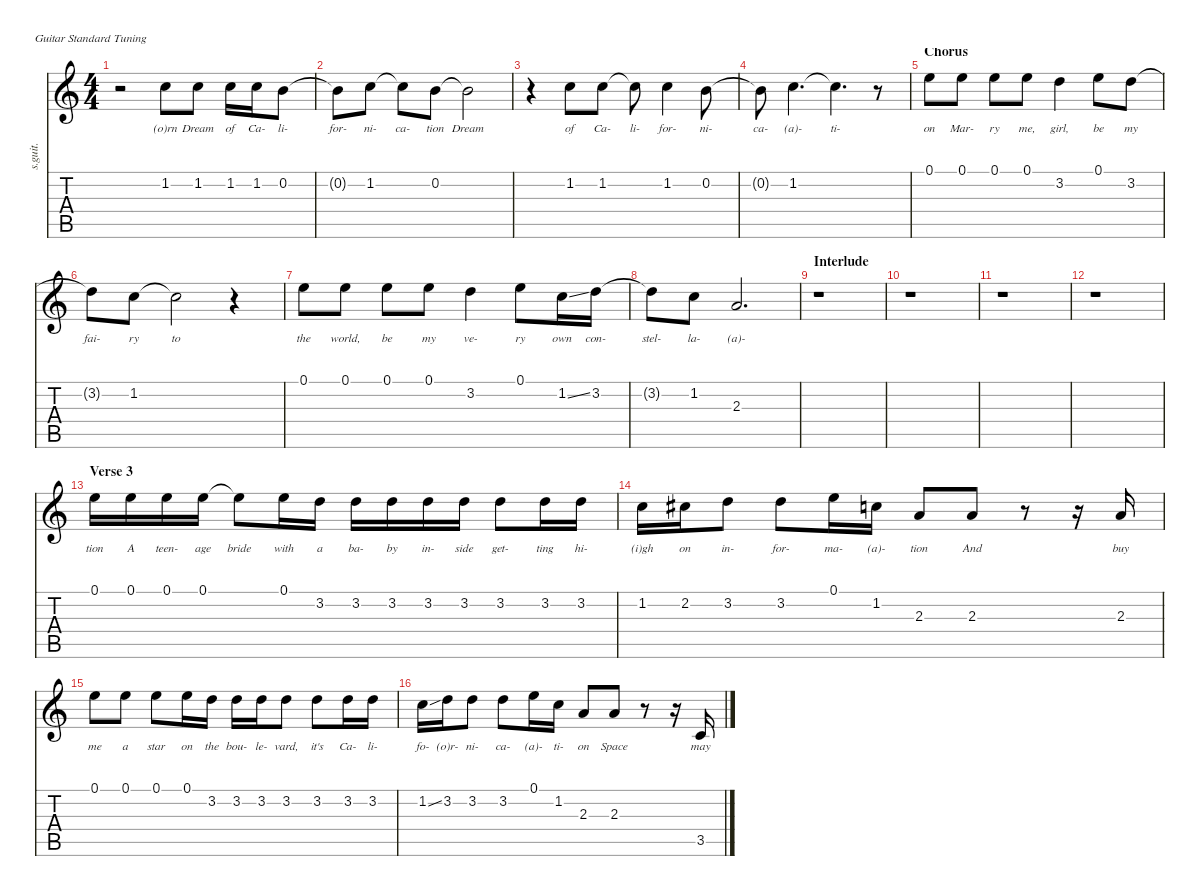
\defaultSystemsLayout 4
\hideDynamics
\bracketExtendMode nobrackets
\track ("A. Kiedis (Vocals)" "s.guit.") {instrument clarinet}
\staff {score tabs}
\tuning (E4 B3 G3 D3 A2 E2)
\displaytranspose 12
\ts (4 4)
\tempo (96 hide)
\clef g2
\ks c
r.2{dy f} 1.2.8{lyrics (0 "(o)rn") lyrics (1 "") lyrics (2 "") lyrics (3 "") lyrics (4 "")} 1.2.8{lyrics (0 "Dream") lyrics (1 "") lyrics (2 "") lyrics (3 "") lyrics (4 "")} 1.2.16{lyrics (0 "of") lyrics (1 "") lyrics (2 "") lyrics (3 "") lyrics (4 "")} 1.2.16{lyrics (0 "Ca-") lyrics (1 "") lyrics (2 "") lyrics (3 "") lyrics (4 "")} 0.2.8{lyrics (0 "li-") lyrics (1 "") lyrics (2 "") lyrics (3 "") lyrics (4 "")} |
0.2{t}.8{lyrics (0 "for-") lyrics (1 "") lyrics (2 "") lyrics (3 "") lyrics (4 "")} 1.2.8{lyrics (0 "ni-") lyrics (1 "") lyrics (2 "") lyrics (3 "") lyrics (4 "")} 1.2{t}.8{lyrics (0 "ca-") lyrics (1 "") lyrics (2 "") lyrics (3 "") lyrics (4 "")} 0.2.8{lyrics (0 "tion") lyrics (1 "") lyrics (2 "") lyrics (3 "") lyrics (4 "")} 0.2{t}.2{lyrics (0 "Dream") lyrics (1 "") lyrics (2 "") lyrics (3 "") lyrics (4 "")} |
r.4 1.2.8{lyrics (0 "of") lyrics (1 "") lyrics (2 "") lyrics (3 "") lyrics (4 "")} 1.2.8{lyrics (0 "Ca-") lyrics (1 "") lyrics (2 "") lyrics (3 "") lyrics (4 "")} 1.2{t}.8{lyrics (0 "li-") lyrics (1 "") lyrics (2 "") lyrics (3 "") lyrics (4 "")} 1.2.4{lyrics (0 "for-") lyrics (1 "") lyrics (2 "") lyrics (3 "") lyrics (4 "")} 0.2.8{lyrics (0 "ni-") lyrics (1 "") lyrics (2 "") lyrics (3 "") lyrics (4 "")} |
0.2{t}.8{lyrics (0 "ca-") lyrics (1 "") lyrics (2 "") lyrics (3 "") lyrics (4 "")} 1.2.4{d lyrics (0 "(a)-") lyrics (1 "") lyrics (2 "") lyrics (3 "") lyrics (4 "")} 1.2{t}.4{d lyrics (0 "ti-") lyrics (1 "") lyrics (2 "") lyrics (3 "") lyrics (4 "")} r.8 |
\section ("" "Chorus")
0.1.8{lyrics (0 "on") lyrics (1 "") lyrics (2 "") lyrics (3 "") lyrics (4 "")} 0.1.8{lyrics (0 "Mar-") lyrics (1 "") lyrics (2 "") lyrics (3 "") lyrics (4 "")} 0.1.8{lyrics (0 "ry") lyrics (1 "") lyrics (2 "") lyrics (3 "") lyrics (4 "")} 0.1.8{lyrics (0 "me,") lyrics (1 "") lyrics (2 "") lyrics (3 "") lyrics (4 "")} 3.2.4{lyrics (0 "girl,") lyrics (1 "") lyrics (2 "") lyrics (3 "") lyrics (4 "")} 0.1.8{lyrics (0 "be") lyrics (1 "") lyrics (2 "") lyrics (3 "") lyrics (4 "")} 3.2.8{lyrics (0 "my") lyrics (1 "") lyrics (2 "") lyrics (3 "") lyrics (4 "")} |
3.2{t}.8{lyrics (0 "fai-") lyrics (1 "") lyrics (2 "") lyrics (3 "") lyrics (4 "")} 1.2.8{lyrics (0 "ry") lyrics (1 "") lyrics (2 "") lyrics (3 "") lyrics (4 "")} 1.2{t}.2{lyrics (0 "to") lyrics (1 "") lyrics (2 "") lyrics (3 "") lyrics (4 "")} r.4 |
0.1.8{lyrics (0 "the") lyrics (1 "") lyrics (2 "") lyrics (3 "") lyrics (4 "")} 0.1.8{lyrics (0 "world,") lyrics (1 "") lyrics (2 "") lyrics (3 "") lyrics (4 "")} 0.1.8{lyrics (0 "be") lyrics (1 "") lyrics (2 "") lyrics (3 "") lyrics (4 "")} 0.1.8{lyrics (0 "my") lyrics (1 "") lyrics (2 "") lyrics (3 "") lyrics (4 "")} 3.2.4{lyrics (0 "ve-") lyrics (1 "") lyrics (2 "") lyrics (3 "") lyrics (4 "")} 0.1.8{lyrics (0 "ry") lyrics (1 "") lyrics (2 "") lyrics (3 "") lyrics (4 "")} 1.2{ss}.16{lyrics (0 "own") lyrics (1 "") lyrics (2 "") lyrics (3 "") lyrics (4 "")} 3.2.16{lyrics (0 "con-") lyrics (1 "") lyrics (2 "") lyrics (3 "") lyrics (4 "")} |
3.2{t}.8{lyrics (0 "stel-") lyrics (1 "") lyrics (2 "") lyrics (3 "") lyrics (4 "")} 1.2.8{lyrics (0 "la-") lyrics (1 "") lyrics (2 "") lyrics (3 "") lyrics (4 "")} 2.3.2{d lyrics (0 "(a)-") lyrics (1 "") lyrics (2 "") lyrics (3 "") lyrics (4 "")} |
\section ("" "Interlude")
r.1 |
r.1 |
r.1 |
r.1 |
\section ("" "Verse 3")
0.1.16{lyrics (0 "tion") lyrics (1 "") lyrics (2 "") lyrics (3 "") lyrics (4 "")} 0.1.16{lyrics (0 "A") lyrics (1 "") lyrics (2 "") lyrics (3 "") lyrics (4 "")} 0.1.16{lyrics (0 "teen-") lyrics (1 "") lyrics (2 "") lyrics (3 "") lyrics (4 "")} 0.1.16{lyrics (0 "age") lyrics (1 "") lyrics (2 "") lyrics (3 "") lyrics (4 "")} 0.1{t}.8{lyrics (0 "bride") lyrics (1 "") lyrics (2 "") lyrics (3 "") lyrics (4 "")} 0.1.16{lyrics (0 "with") lyrics (1 "") lyrics (2 "") lyrics (3 "") lyrics (4 "")} 3.2.16{lyrics (0 "a") lyrics (1 "") lyrics (2 "") lyrics (3 "") lyrics (4 "")} 3.2.16{lyrics (0 "ba-") lyrics (1 "") lyrics (2 "") lyrics (3 "") lyrics (4 "")} 3.2.16{lyrics (0 "by") lyrics (1 "") lyrics (2 "") lyrics (3 "") lyrics (4 "")} 3.2.16{lyrics (0 "in-") lyrics (1 "") lyrics (2 "") lyrics (3 "") lyrics (4 "")} 3.2.16{lyrics (0 "side") lyrics (1 "") lyrics (2 "") lyrics (3 "") lyrics (4 "")} 3.2.8{lyrics (0 "get-") lyrics (1 "") lyrics (2 "") lyrics (3 "") lyrics (4 "")} 3.2.16{lyrics (0 "ting") lyrics (1 "") lyrics (2 "") lyrics (3 "") lyrics (4 "")} 3.2.16{lyrics (0 "hi-") lyrics (1 "") lyrics (2 "") lyrics (3 "") lyrics (4 "")} |
1.2.16{lyrics (0 "(i)gh") lyrics (1 "") lyrics (2 "") lyrics (3 "") lyrics (4 "")} 2.2{acc #}.16{lyrics (0 "on") lyrics (1 "") lyrics (2 "") lyrics (3 "") lyrics (4 "")} 3.2.8{lyrics (0 "in-") lyrics (1 "") lyrics (2 "") lyrics (3 "") lyrics (4 "")} 3.2.8{lyrics (0 "for-") lyrics (1 "") lyrics (2 "") lyrics (3 "") lyrics (4 "")} 0.1.16{lyrics (0 "ma-") lyrics (1 "") lyrics (2 "") lyrics (3 "") lyrics (4 "")} 1.2.16{lyrics (0 "(a)-") lyrics (1 "") lyrics (2 "") lyrics (3 "") lyrics (4 "")} 2.3.8{lyrics (0 "tion") lyrics (1 "") lyrics (2 "") lyrics (3 "") lyrics (4 "")} 2.3.8{lyrics (0 "And") lyrics (1 "") lyrics (2 "") lyrics (3 "") lyrics (4 "")} r.8 r.16 2.3.16{lyrics (0 "buy") lyrics (1 "") lyrics (2 "") lyrics (3 "") lyrics (4 "")} |
0.1.8{lyrics (0 "me") lyrics (1 "") lyrics (2 "") lyrics (3 "") lyrics (4 "")} 0.1.8{lyrics (0 "a") lyrics (1 "") lyrics (2 "") lyrics (3 "") lyrics (4 "")} 0.1.8{lyrics (0 "star") lyrics (1 "") lyrics (2 "") lyrics (3 "") lyrics (4 "")} 0.1.16{lyrics (0 "on") lyrics (1 "") lyrics (2 "") lyrics (3 "") lyrics (4 "")} 3.2.16{lyrics (0 "the") lyrics (1 "") lyrics (2 "") lyrics (3 "") lyrics (4 "")} 3.2.16{lyrics (0 "bou-") lyrics (1 "") lyrics (2 "") lyrics (3 "") lyrics (4 "")} 3.2.16{lyrics (0 "le-") lyrics (1 "") lyrics (2 "") lyrics (3 "") lyrics (4 "")} 3.2.8{lyrics (0 "vard,") lyrics (1 "") lyrics (2 "") lyrics (3 "") lyrics (4 "")} 3.2.8{lyrics (0 "it's") lyrics (1 "") lyrics (2 "") lyrics (3 "") lyrics (4 "")} 3.2.16{lyrics (0 "Ca-") lyrics (1 "") lyrics (2 "") lyrics (3 "") lyrics (4 "")} 3.2.16{lyrics (0 "li-") lyrics (1 "") lyrics (2 "") lyrics (3 "") lyrics (4 "")} |
1.2{ss}.16{lyrics (0 "fo-") lyrics (1 "") lyrics (2 "") lyrics (3 "") lyrics (4 "")} 3.2.16{lyrics (0 "(o)r-") lyrics (1 "") lyrics (2 "") lyrics (3 "") lyrics (4 "")} 3.2.8{lyrics (0 "ni-") lyrics (1 "") lyrics (2 "") lyrics (3 "") lyrics (4 "")} 3.2.8{lyrics (0 "ca-") lyrics (1 "") lyrics (2 "") lyrics (3 "") lyrics (4 "")} 0.1.16{lyrics (0 "(a)-") lyrics (1 "") lyrics (2 "") lyrics (3 "") lyrics (4 "")} 1.2.16{lyrics (0 "ti-") lyrics (1 "") lyrics (2 "") lyrics (3 "") lyrics (4 "")} 2.3.8{lyrics (0 "on") lyrics (1 "") lyrics (2 "") lyrics (3 "") lyrics (4 "")} 2.3.8{lyrics (0 "Space") lyrics (1 "") lyrics (2 "") lyrics (3 "") lyrics (4 "")} r.8 r.16 3.5.16{lyrics (0 "may") lyrics (1 "") lyrics (2 "") lyrics (3 "") lyrics (4 "")}
